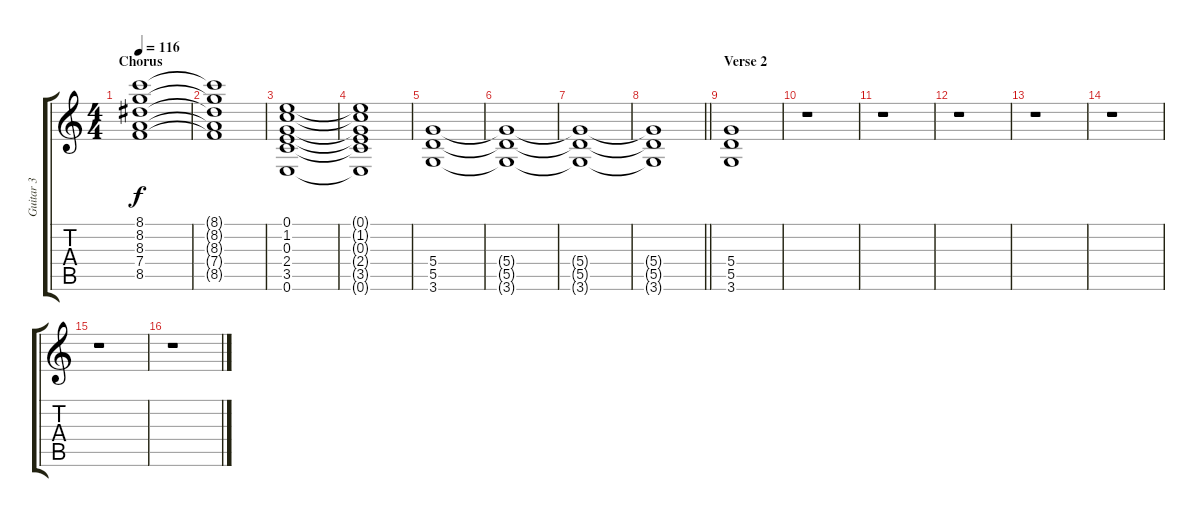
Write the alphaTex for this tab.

\track ("Guitar 3" "Guitar 3") {instrument electricguitarclean}
\staff {score tabs}
\tuning (E4 B3 G3 D3 A2 E2) {hide}
\ts (4 4)
\section ("" "Chorus")
\tempo 116
\clef g2
\ks c
(8.1 8.2 8.3 7.4 8.5).1{dy f} |
(8.1{t} 8.2{t} 8.3{t} 7.4{t} 8.5{t}).1 |
(0.1 1.2 0.3 2.4 3.5 0.6).1 |
(0.1{t} 1.2{t} 0.3{t} 2.4{t} 3.5{t} 0.6{t}).1 |
(5.4 5.5 3.6).1 |
(5.4{t} 5.5{t} 3.6{t}).1 |
(5.4{t} 5.5{t} 3.6{t}).1 |
\barLineRight lightlight
(5.4{t} 5.5{t} 3.6{t}).1 |
\section ("" "Verse 2")
(5.4 5.5 3.6).1 |
r.1 |
r.1 |
r.1 |
r.1 |
r.1 |
r.1 |
r.1
